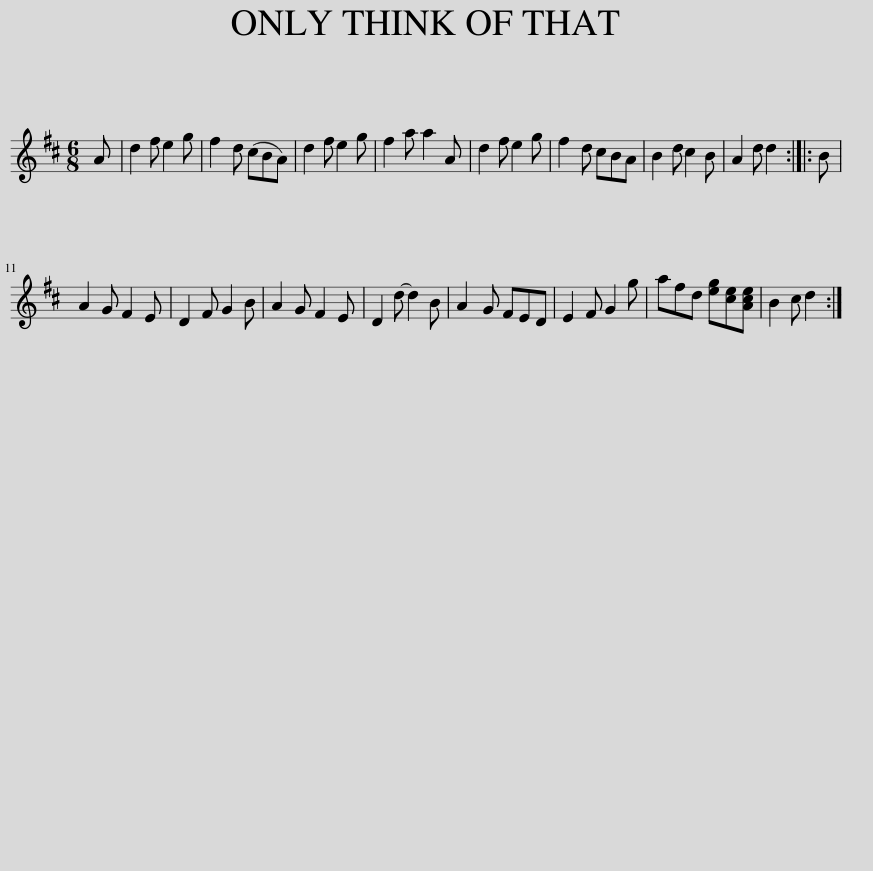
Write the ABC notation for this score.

X:1
L:1/8
M:6/8
I:linebreak $
K:D
V:1 treble
V:1
 A | d2 f e2 g | f2 d (cBA) | d2 f e2 g | f2 a a2 A | %5
 d2 f e2 g | f2 d cBA | B2 d c2 B | A2 d d2 :: B |$ %10
 A2 G F2 E | D2 F G2 B | A2 G F2 E | D2 d- d2 B | A2 G FED | %15
 E2 F G2 g | afd [eg][ce][Ace] | B2 c d2 :| %18
